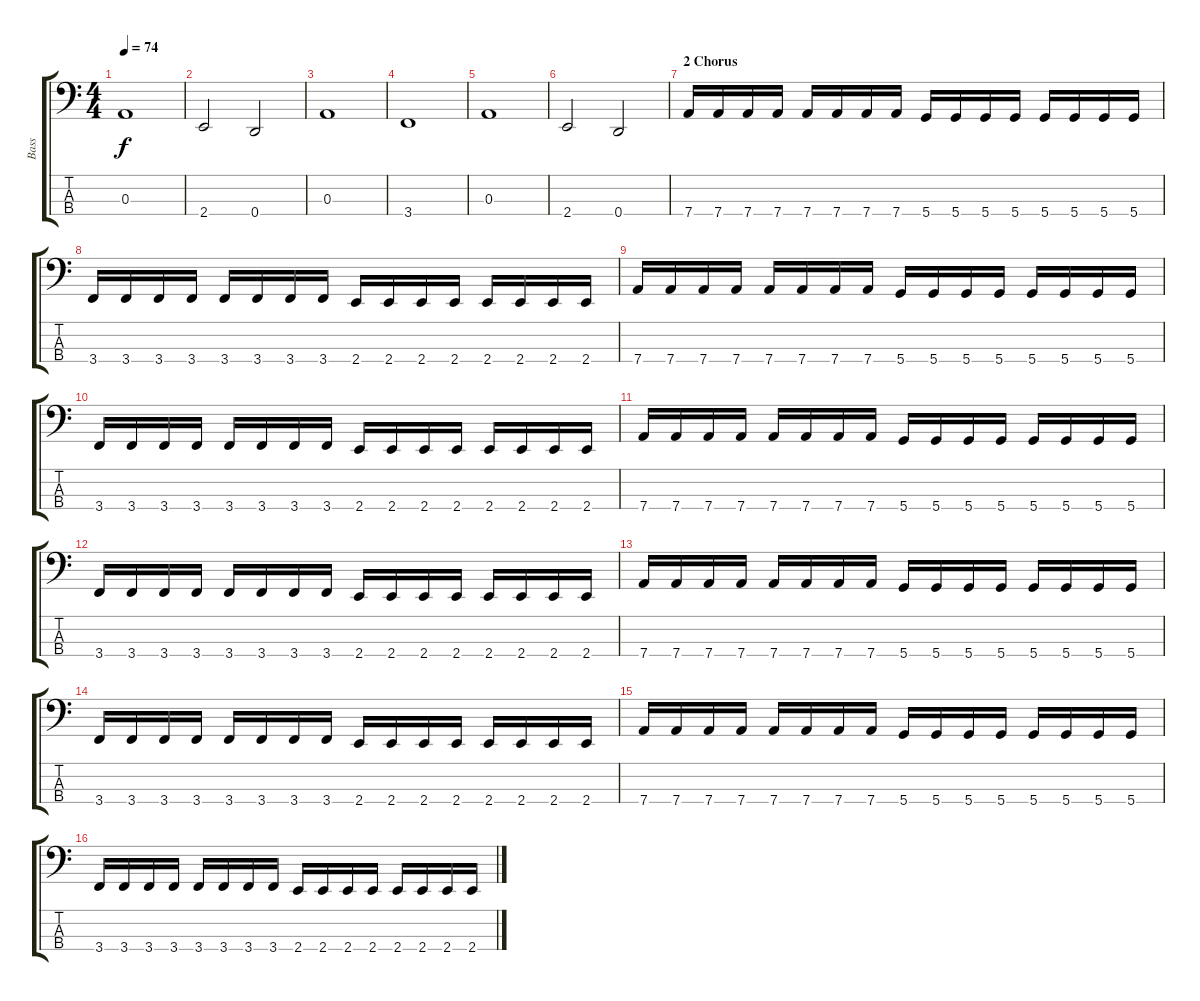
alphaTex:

\track ("Bass" "Bass") {instrument electricbassfinger}
\staff {score tabs}
\tuning (G2 D2 A1 D1) {hide}
\ts (4 4)
\tempo 74
\clef f4
\ks c
0.3.1{dy f} |
2.4.2 0.4.2 |
0.3.1 |
3.4.1 |
0.3.1 |
2.4.2 0.4.2 |
\section ("" "2 Chorus")
7.4.16 7.4.16 7.4.16 7.4.16 7.4.16 7.4.16 7.4.16 7.4.16 5.4.16 5.4.16 5.4.16 5.4.16 5.4.16 5.4.16 5.4.16 5.4.16 |
3.4.16 3.4.16 3.4.16 3.4.16 3.4.16 3.4.16 3.4.16 3.4.16 2.4.16 2.4.16 2.4.16 2.4.16 2.4.16 2.4.16 2.4.16 2.4.16 |
7.4.16 7.4.16 7.4.16 7.4.16 7.4.16 7.4.16 7.4.16 7.4.16 5.4.16 5.4.16 5.4.16 5.4.16 5.4.16 5.4.16 5.4.16 5.4.16 |
3.4.16 3.4.16 3.4.16 3.4.16 3.4.16 3.4.16 3.4.16 3.4.16 2.4.16 2.4.16 2.4.16 2.4.16 2.4.16 2.4.16 2.4.16 2.4.16 |
7.4.16 7.4.16 7.4.16 7.4.16 7.4.16 7.4.16 7.4.16 7.4.16 5.4.16 5.4.16 5.4.16 5.4.16 5.4.16 5.4.16 5.4.16 5.4.16 |
3.4.16 3.4.16 3.4.16 3.4.16 3.4.16 3.4.16 3.4.16 3.4.16 2.4.16 2.4.16 2.4.16 2.4.16 2.4.16 2.4.16 2.4.16 2.4.16 |
7.4.16 7.4.16 7.4.16 7.4.16 7.4.16 7.4.16 7.4.16 7.4.16 5.4.16 5.4.16 5.4.16 5.4.16 5.4.16 5.4.16 5.4.16 5.4.16 |
3.4.16 3.4.16 3.4.16 3.4.16 3.4.16 3.4.16 3.4.16 3.4.16 2.4.16 2.4.16 2.4.16 2.4.16 2.4.16 2.4.16 2.4.16 2.4.16 |
7.4.16 7.4.16 7.4.16 7.4.16 7.4.16 7.4.16 7.4.16 7.4.16 5.4.16 5.4.16 5.4.16 5.4.16 5.4.16 5.4.16 5.4.16 5.4.16 |
3.4.16 3.4.16 3.4.16 3.4.16 3.4.16 3.4.16 3.4.16 3.4.16 2.4.16 2.4.16 2.4.16 2.4.16 2.4.16 2.4.16 2.4.16 2.4.16
